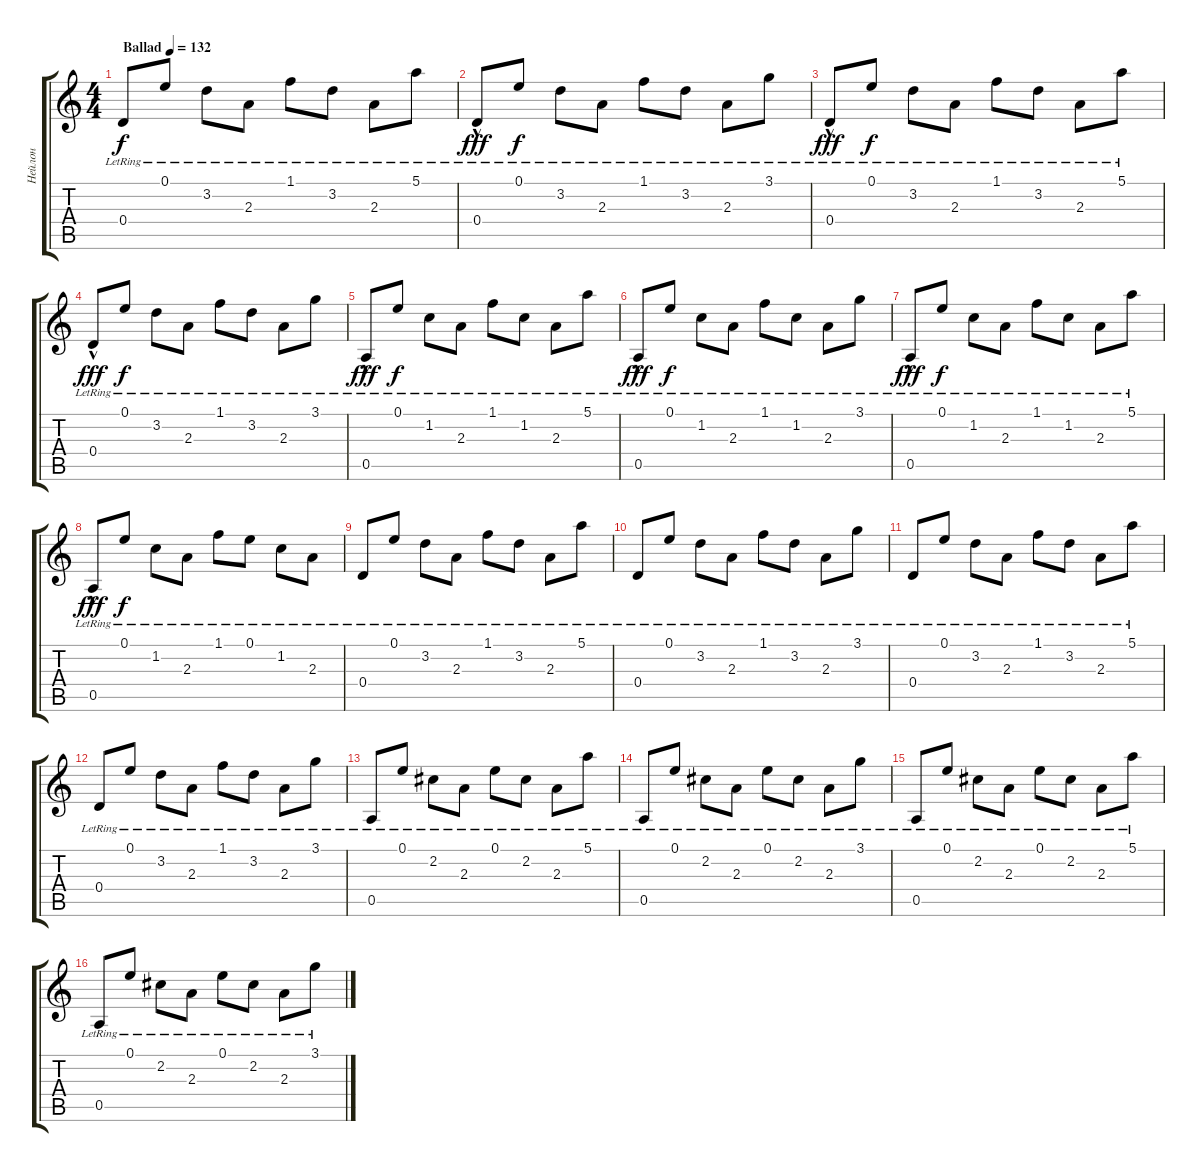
\track ("Нейлон" "Нейлон") {instrument acousticguitarnylon}
\staff {score tabs}
\tuning (E4 B3 G3 D3 A2 E2) {hide}
\ts (4 4)
\tempo (132 "Ballad")
\clef g2
\ks c
0.4{lr}.8{dy f instrument acousticguitarnylon} 0.1{lr}.8 3.2{lr}.8 2.3{lr}.8 1.1{lr}.8 3.2{lr}.8 2.3{lr}.8 5.1{lr}.8 |
0.4{hac lr}.8{dy fff} 0.1{lr}.8{dy f} 3.2{lr}.8 2.3{lr}.8 1.1{lr}.8 3.2{lr}.8 2.3{lr}.8 3.1{lr}.8 |
0.4{hac lr}.8{dy fff} 0.1{lr}.8{dy f} 3.2{lr}.8 2.3{lr}.8 1.1{lr}.8 3.2{lr}.8 2.3{lr}.8 5.1{lr}.8 |
0.4{hac lr}.8{dy fff} 0.1{lr}.8{dy f} 3.2{lr}.8 2.3{lr}.8 1.1{lr}.8 3.2{lr}.8 2.3{lr}.8 3.1{lr}.8 |
0.5{hac lr}.8{dy fff} 0.1{lr}.8{dy f} 1.2{lr}.8 2.3{lr}.8 1.1{lr}.8 1.2{lr}.8 2.3{lr}.8 5.1{lr}.8 |
0.5{hac lr}.8{dy fff} 0.1{lr}.8{dy f} 1.2{lr}.8 2.3{lr}.8 1.1{lr}.8 1.2{lr}.8 2.3{lr}.8 3.1{lr}.8 |
0.5{hac lr}.8{dy fff} 0.1{lr}.8{dy f} 1.2{lr}.8 2.3{lr}.8 1.1{lr}.8 1.2{lr}.8 2.3{lr}.8 5.1{lr}.8 |
0.5{hac lr}.8{dy fff} 0.1{lr}.8{dy f} 1.2{lr}.8 2.3{lr}.8 1.1{lr}.8 0.1{lr}.8 1.2{lr}.8 2.3{lr}.8 |
0.4{lr}.8 0.1{lr}.8 3.2{lr}.8 2.3{lr}.8 1.1{lr}.8 3.2{lr}.8 2.3{lr}.8 5.1{lr}.8 |
0.4{lr}.8 0.1{lr}.8 3.2{lr}.8 2.3{lr}.8 1.1{lr}.8 3.2{lr}.8 2.3{lr}.8 3.1{lr}.8 |
0.4{lr}.8 0.1{lr}.8 3.2{lr}.8 2.3{lr}.8 1.1{lr}.8 3.2{lr}.8 2.3{lr}.8 5.1{lr}.8 |
0.4{lr}.8 0.1{lr}.8 3.2{lr}.8 2.3{lr}.8 1.1{lr}.8 3.2{lr}.8 2.3{lr}.8 3.1{lr}.8 |
0.5{lr}.8 0.1{lr}.8 2.2{lr}.8 2.3{lr}.8 0.1{lr}.8 2.2{lr}.8 2.3{lr}.8 5.1{lr}.8 |
0.5{lr}.8 0.1{lr}.8 2.2{lr}.8 2.3{lr}.8 0.1{lr}.8 2.2{lr}.8 2.3{lr}.8 3.1{lr}.8 |
0.5{lr}.8 0.1{lr}.8 2.2{lr}.8 2.3{lr}.8 0.1{lr}.8 2.2{lr}.8 2.3{lr}.8 5.1{lr}.8 |
0.5{lr}.8 0.1{lr}.8 2.2{lr}.8 2.3{lr}.8 0.1{lr}.8 2.2{lr}.8 2.3{lr}.8 3.1{lr}.8
